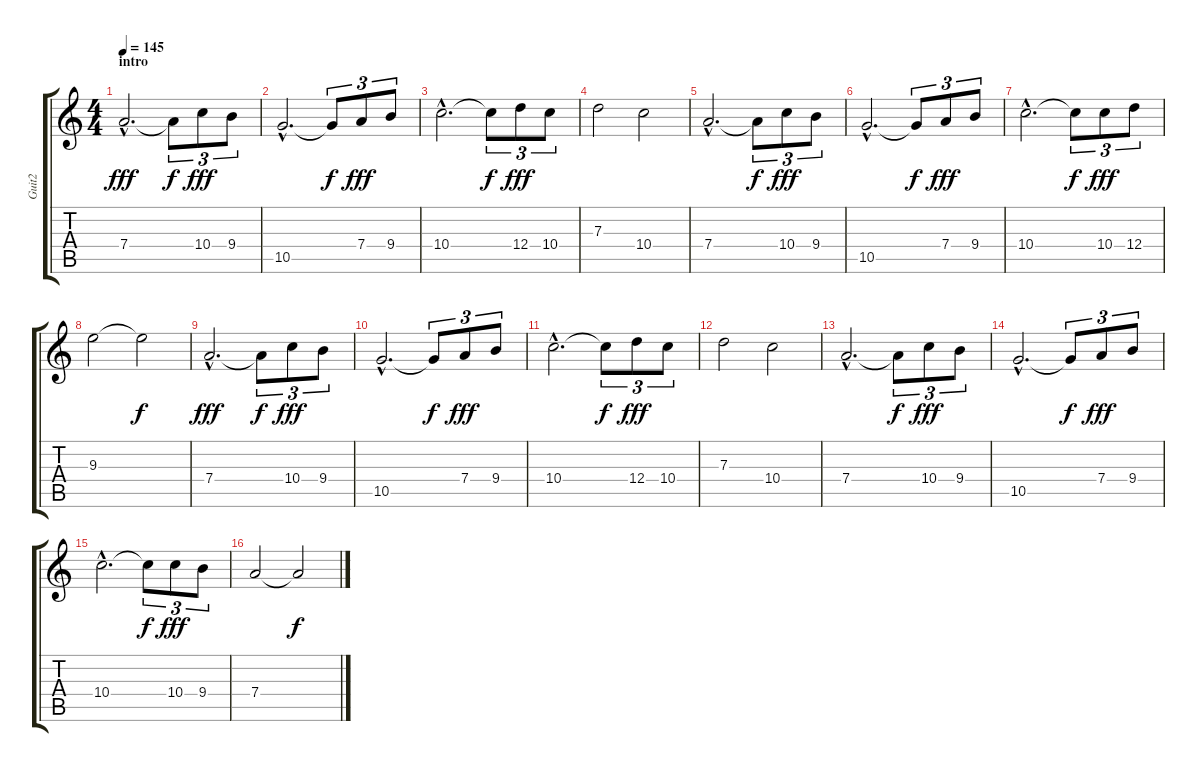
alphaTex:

\track ("Guit2" "Guit2") {instrument overdrivenguitar}
\staff {score tabs}
\tuning (E4 B3 G3 D3 A2 E2) {hide}
\ts (4 4)
\section ("" "intro")
\tempo 145
\clef g2
\ks c
7.4{hac}.2{d dy fff instrument overdrivenguitar} 7.4{t}.8{tu (3 2) dy f} 10.4.8{tu (3 2) dy fff} 9.4.8{tu (3 2)} |
10.5{hac}.2{d} 10.5{t}.8{tu (3 2) dy f} 7.4.8{tu (3 2) dy fff} 9.4.8{tu (3 2)} |
10.4{hac}.2{d} 10.4{t}.8{tu (3 2) dy f} 12.4.8{tu (3 2) dy fff} 10.4.8{tu (3 2)} |
7.3.2 10.4.2 |
7.4{hac}.2{d} 7.4{t}.8{tu (3 2) dy f} 10.4.8{tu (3 2) dy fff} 9.4.8{tu (3 2)} |
10.5{hac}.2{d} 10.5{t}.8{tu (3 2) dy f} 7.4.8{tu (3 2) dy fff} 9.4.8{tu (3 2)} |
10.4{hac}.2{d} 10.4{t}.8{tu (3 2) dy f} 10.4.8{tu (3 2) dy fff} 12.4.8{tu (3 2)} |
9.3.2 9.3{t}.2{dy f} |
7.4{hac}.2{d dy fff} 7.4{t}.8{tu (3 2) dy f} 10.4.8{tu (3 2) dy fff} 9.4.8{tu (3 2)} |
10.5{hac}.2{d} 10.5{t}.8{tu (3 2) dy f} 7.4.8{tu (3 2) dy fff} 9.4.8{tu (3 2)} |
10.4{hac}.2{d} 10.4{t}.8{tu (3 2) dy f} 12.4.8{tu (3 2) dy fff} 10.4.8{tu (3 2)} |
7.3.2 10.4.2 |
7.4{hac}.2{d} 7.4{t}.8{tu (3 2) dy f} 10.4.8{tu (3 2) dy fff} 9.4.8{tu (3 2)} |
10.5{hac}.2{d} 10.5{t}.8{tu (3 2) dy f} 7.4.8{tu (3 2) dy fff} 9.4.8{tu (3 2)} |
10.4{hac}.2{d} 10.4{t}.8{tu (3 2) dy f} 10.4.8{tu (3 2) dy fff} 9.4.8{tu (3 2)} |
7.4.2 7.4{t}.2{dy f}
